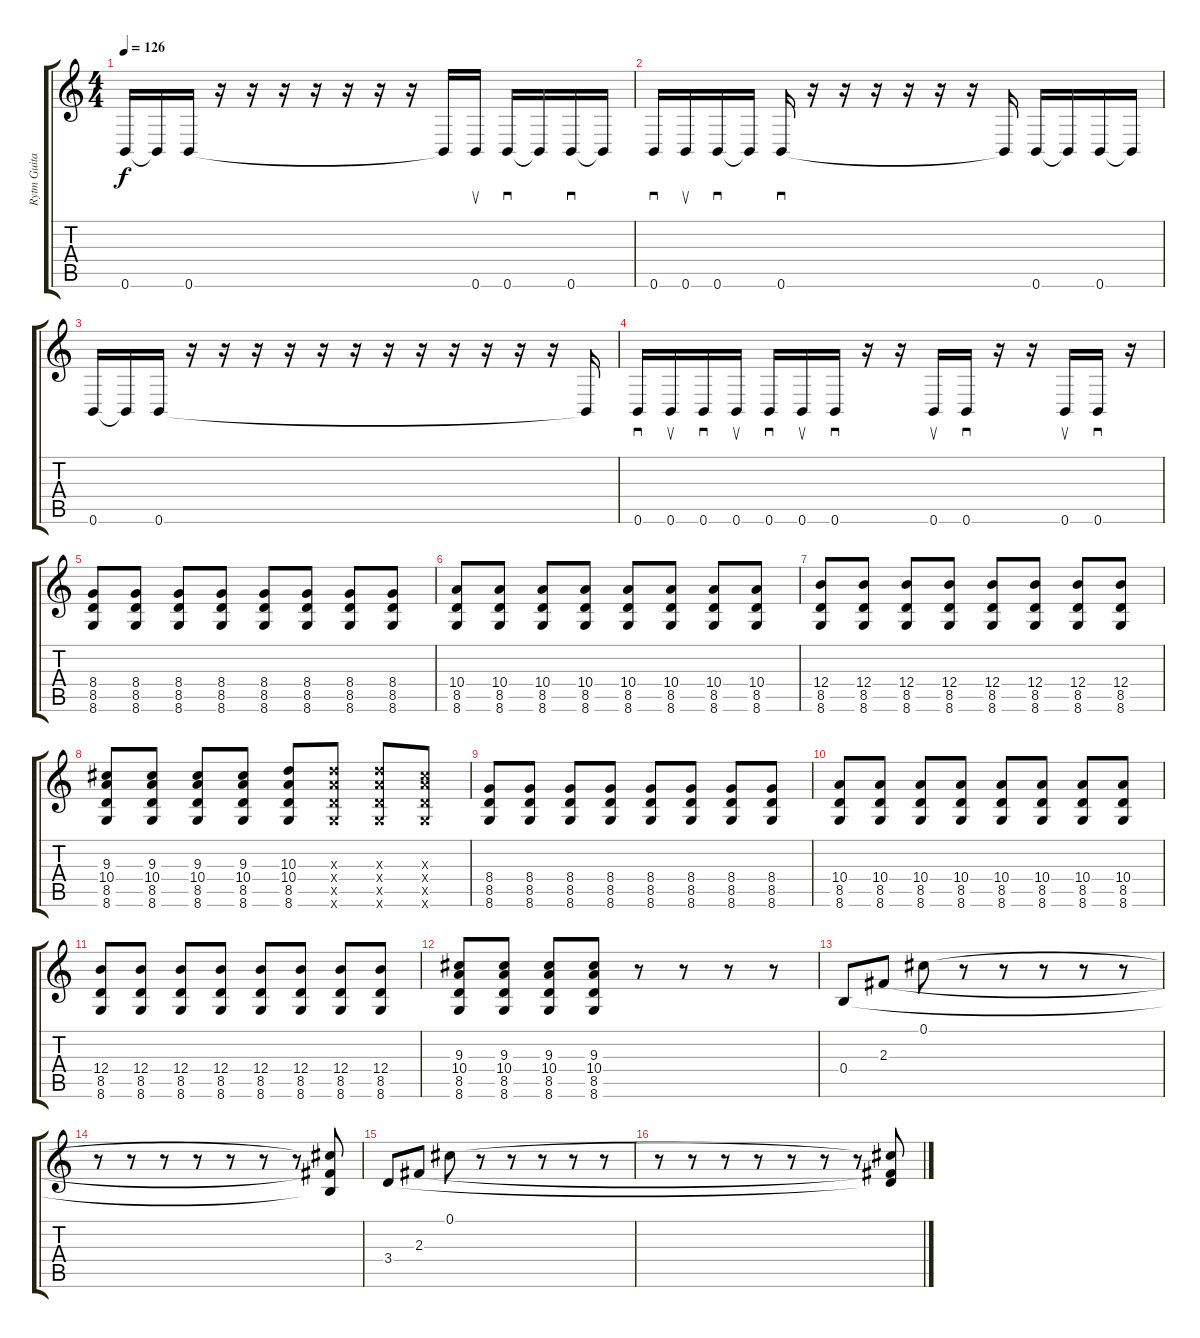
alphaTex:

\track ("Rytm Guitar" "Rytm Guita") {instrument distortionguitar}
\staff {score tabs}
\tuning (Db4 Ab3 E3 B2 Gb2 B1) {hide}
\ts (4 4)
\tempo 126
\clef g2
\ks c
0.6.16{dy f} 0.6{t}.16 0.6.16 r.16 r.16 r.16 r.16 r.16 r.16 r.16 0.6{t}.16 0.6.16{su} 0.6.16{sd} 0.6{t}.16 0.6.16{sd} 0.6{t}.16 |
0.6.16{sd} 0.6.16{su} 0.6.16{sd} 0.6{t}.16 0.6.16{sd} r.16 r.16 r.16 r.16 r.16 r.16 0.6{t}.16 0.6.16 0.6{t}.16 0.6.16 0.6{t}.16 |
0.6.16 0.6{t}.16 0.6.16 r.16 r.16 r.16 r.16 r.16 r.16 r.16 r.16 r.16 r.16 r.16 r.16 0.6{t}.16 |
0.6.16{sd} 0.6.16{su} 0.6.16{sd} 0.6.16{su} 0.6.16{sd} 0.6.16{su} 0.6.16{sd} r.16 r.16 0.6.16{su} 0.6.16{sd} r.16 r.16 0.6.16{su} 0.6.16{sd} r.16 |
(8.4 8.5 8.6).8 (8.4 8.5 8.6).8 (8.4 8.5 8.6).8 (8.4 8.5 8.6).8 (8.4 8.5 8.6).8 (8.4 8.5 8.6).8 (8.4 8.5 8.6).8 (8.4 8.5 8.6).8 |
(10.4 8.5 8.6).8 (10.4 8.5 8.6).8 (10.4 8.5 8.6).8 (10.4 8.5 8.6).8 (10.4 8.5 8.6).8 (10.4 8.5 8.6).8 (10.4 8.5 8.6).8 (10.4 8.5 8.6).8 |
(12.4 8.5 8.6).8 (12.4 8.5 8.6).8 (12.4 8.5 8.6).8 (12.4 8.5 8.6).8 (12.4 8.5 8.6).8 (12.4 8.5 8.6).8 (12.4 8.5 8.6).8 (12.4 8.5 8.6).8 |
(9.3 10.4 8.5 8.6).8 (9.3 10.4 8.5 8.6).8 (9.3 10.4 8.5 8.6).8 (9.3 10.4 8.5 8.6).8 (10.3 10.4 8.5 8.6).8 (10.3{x} 10.4{x} 8.5{x} 8.6{x}).8 (10.3{x} 10.4{x} 8.5{x} 8.6{x}).8 (9.3{x} 10.4{x} 8.5{x} 8.6{x}).8 |
(8.4 8.5 8.6).8 (8.4 8.5 8.6).8 (8.4 8.5 8.6).8 (8.4 8.5 8.6).8 (8.4 8.5 8.6).8 (8.4 8.5 8.6).8 (8.4 8.5 8.6).8 (8.4 8.5 8.6).8 |
(10.4 8.5 8.6).8 (10.4 8.5 8.6).8 (10.4 8.5 8.6).8 (10.4 8.5 8.6).8 (10.4 8.5 8.6).8 (10.4 8.5 8.6).8 (10.4 8.5 8.6).8 (10.4 8.5 8.6).8 |
(12.4 8.5 8.6).8 (12.4 8.5 8.6).8 (12.4 8.5 8.6).8 (12.4 8.5 8.6).8 (12.4 8.5 8.6).8 (12.4 8.5 8.6).8 (12.4 8.5 8.6).8 (12.4 8.5 8.6).8 |
(9.3 10.4 8.5 8.6).8 (9.3 10.4 8.5 8.6).8 (9.3 10.4 8.5 8.6).8 (9.3 10.4 8.5 8.6).8 r.8 r.8 r.8 r.8 |
0.4.8 2.3.8 0.1.8 r.8 r.8 r.8 r.8 r.8 |
r.8 r.8 r.8 r.8 r.8 r.8 r.8 (0.1{t} 2.3{t} 0.4{t}).8 |
3.4.8 2.3.8 0.1.8 r.8 r.8 r.8 r.8 r.8 |
r.8 r.8 r.8 r.8 r.8 r.8 r.8 (0.1{t} 2.3{t} 3.4{t}).8
